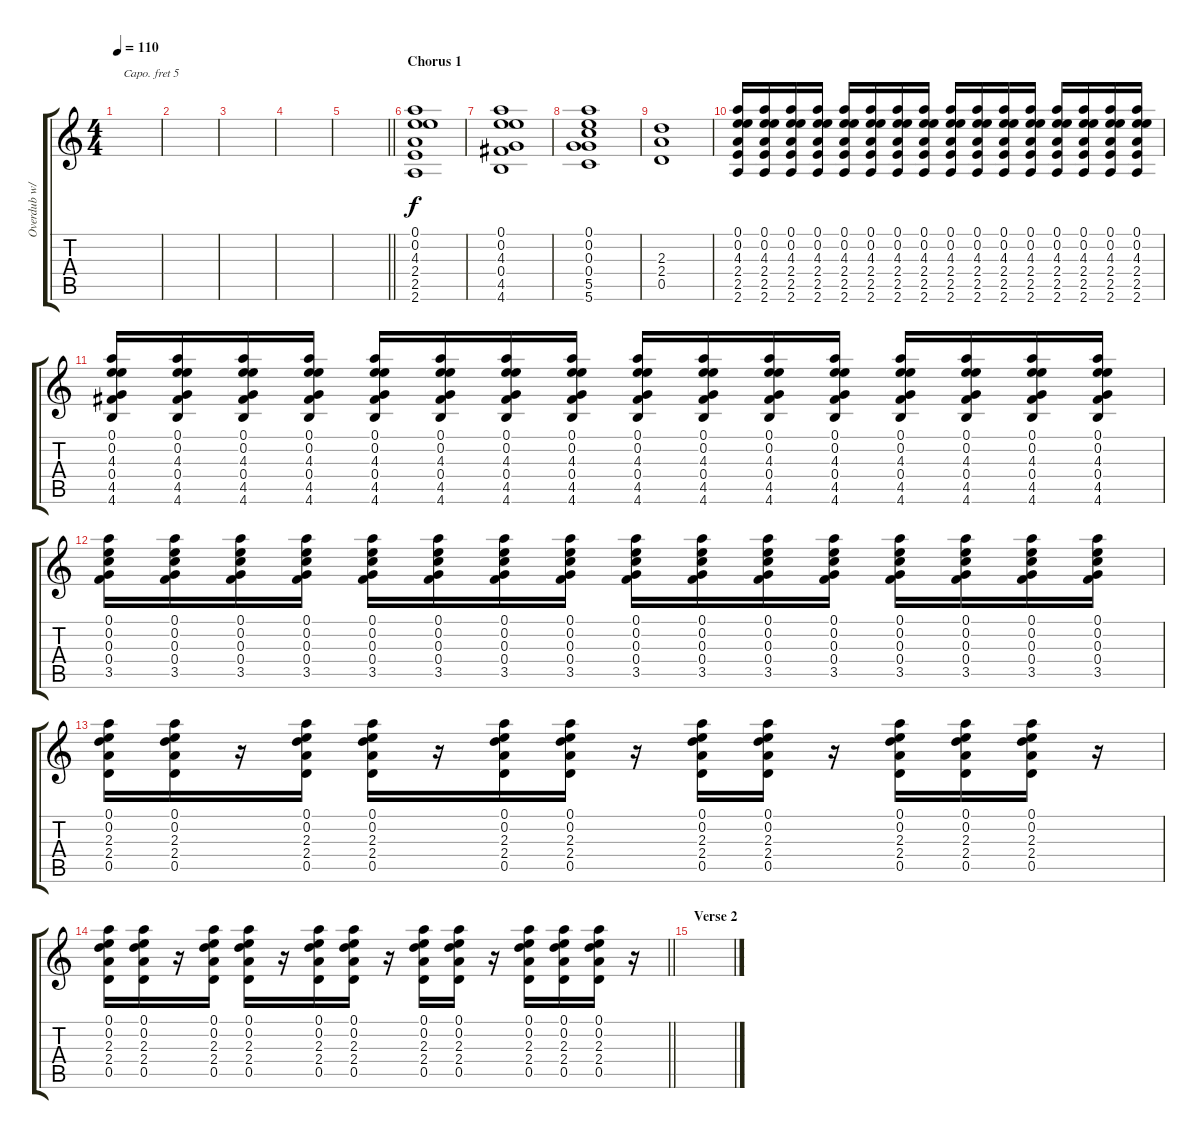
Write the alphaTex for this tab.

\track ("Overdub w/ Capo 5" "Overdub w/") {instrument distortionguitar}
\staff {score tabs}
\capo 5
\tuning (E4 B3 G3 D3 A2 D2) {hide}
\ts (4 4)
\tempo 110
\clef g2
\ks c
|
|
|
|
\barLineRight lightlight
|
\section ("" "Chorus 1")
(0.1 0.2 4.3 2.4 2.5 2.6).1 |
(0.1 0.2 4.3 0.4 4.5 4.6).1 |
(0.1 0.2 0.3 0.4 5.5 5.6).1 |
(2.3 2.4 0.5).1 |
(0.1 0.2 4.3 2.4 2.5 2.6).16 (0.1 0.2 4.3 2.4 2.5 2.6).16 (0.1 0.2 4.3 2.4 2.5 2.6).16 (0.1 0.2 4.3 2.4 2.5 2.6).16 (0.1 0.2 4.3 2.4 2.5 2.6).16 (0.1 0.2 4.3 2.4 2.5 2.6).16 (0.1 0.2 4.3 2.4 2.5 2.6).16 (0.1 0.2 4.3 2.4 2.5 2.6).16 (0.1 0.2 4.3 2.4 2.5 2.6).16 (0.1 0.2 4.3 2.4 2.5 2.6).16 (0.1 0.2 4.3 2.4 2.5 2.6).16 (0.1 0.2 4.3 2.4 2.5 2.6).16 (0.1 0.2 4.3 2.4 2.5 2.6).16 (0.1 0.2 4.3 2.4 2.5 2.6).16 (0.1 0.2 4.3 2.4 2.5 2.6).16 (0.1 0.2 4.3 2.4 2.5 2.6).16 |
(0.1 0.2 4.3 0.4 4.5 4.6).16 (0.1 0.2 4.3 0.4 4.5 4.6).16 (0.1 0.2 4.3 0.4 4.5 4.6).16 (0.1 0.2 4.3 0.4 4.5 4.6).16 (0.1 0.2 4.3 0.4 4.5 4.6).16 (0.1 0.2 4.3 0.4 4.5 4.6).16 (0.1 0.2 4.3 0.4 4.5 4.6).16 (0.1 0.2 4.3 0.4 4.5 4.6).16 (0.1 0.2 4.3 0.4 4.5 4.6).16 (0.1 0.2 4.3 0.4 4.5 4.6).16 (0.1 0.2 4.3 0.4 4.5 4.6).16 (0.1 0.2 4.3 0.4 4.5 4.6).16 (0.1 0.2 4.3 0.4 4.5 4.6).16 (0.1 0.2 4.3 0.4 4.5 4.6).16 (0.1 0.2 4.3 0.4 4.5 4.6).16 (0.1 0.2 4.3 0.4 4.5 4.6).16 |
(0.1 0.2 0.3 0.4 3.5).16 (0.1 0.2 0.3 0.4 3.5).16 (0.1 0.2 0.3 0.4 3.5).16 (0.1 0.2 0.3 0.4 3.5).16 (0.1 0.2 0.3 0.4 3.5).16 (0.1 0.2 0.3 0.4 3.5).16 (0.1 0.2 0.3 0.4 3.5).16 (0.1 0.2 0.3 0.4 3.5).16 (0.1 0.2 0.3 0.4 3.5).16 (0.1 0.2 0.3 0.4 3.5).16 (0.1 0.2 0.3 0.4 3.5).16 (0.1 0.2 0.3 0.4 3.5).16 (0.1 0.2 0.3 0.4 3.5).16 (0.1 0.2 0.3 0.4 3.5).16 (0.1 0.2 0.3 0.4 3.5).16 (0.1 0.2 0.3 0.4 3.5).16 |
(0.1 0.2 2.3 2.4 0.5).16 (0.1 0.2 2.3 2.4 0.5).16 r.16 (0.1 0.2 2.3 2.4 0.5).16 (0.1 0.2 2.3 2.4 0.5).16 r.16 (0.1 0.2 2.3 2.4 0.5).16 (0.1 0.2 2.3 2.4 0.5).16 r.16 (0.1 0.2 2.3 2.4 0.5).16 (0.1 0.2 2.3 2.4 0.5).16 r.16 (0.1 0.2 2.3 2.4 0.5).16 (0.1 0.2 2.3 2.4 0.5).16 (0.1 0.2 2.3 2.4 0.5).16 r.16 |
\barLineRight lightlight
(0.1 0.2 2.3 2.4 0.5).16 (0.1 0.2 2.3 2.4 0.5).16 r.16 (0.1 0.2 2.3 2.4 0.5).16 (0.1 0.2 2.3 2.4 0.5).16 r.16 (0.1 0.2 2.3 2.4 0.5).16 (0.1 0.2 2.3 2.4 0.5).16 r.16 (0.1 0.2 2.3 2.4 0.5).16 (0.1 0.2 2.3 2.4 0.5).16 r.16 (0.1 0.2 2.3 2.4 0.5).16 (0.1 0.2 2.3 2.4 0.5).16 (0.1 0.2 2.3 2.4 0.5).16 r.16 |
\section ("" "Verse 2")
